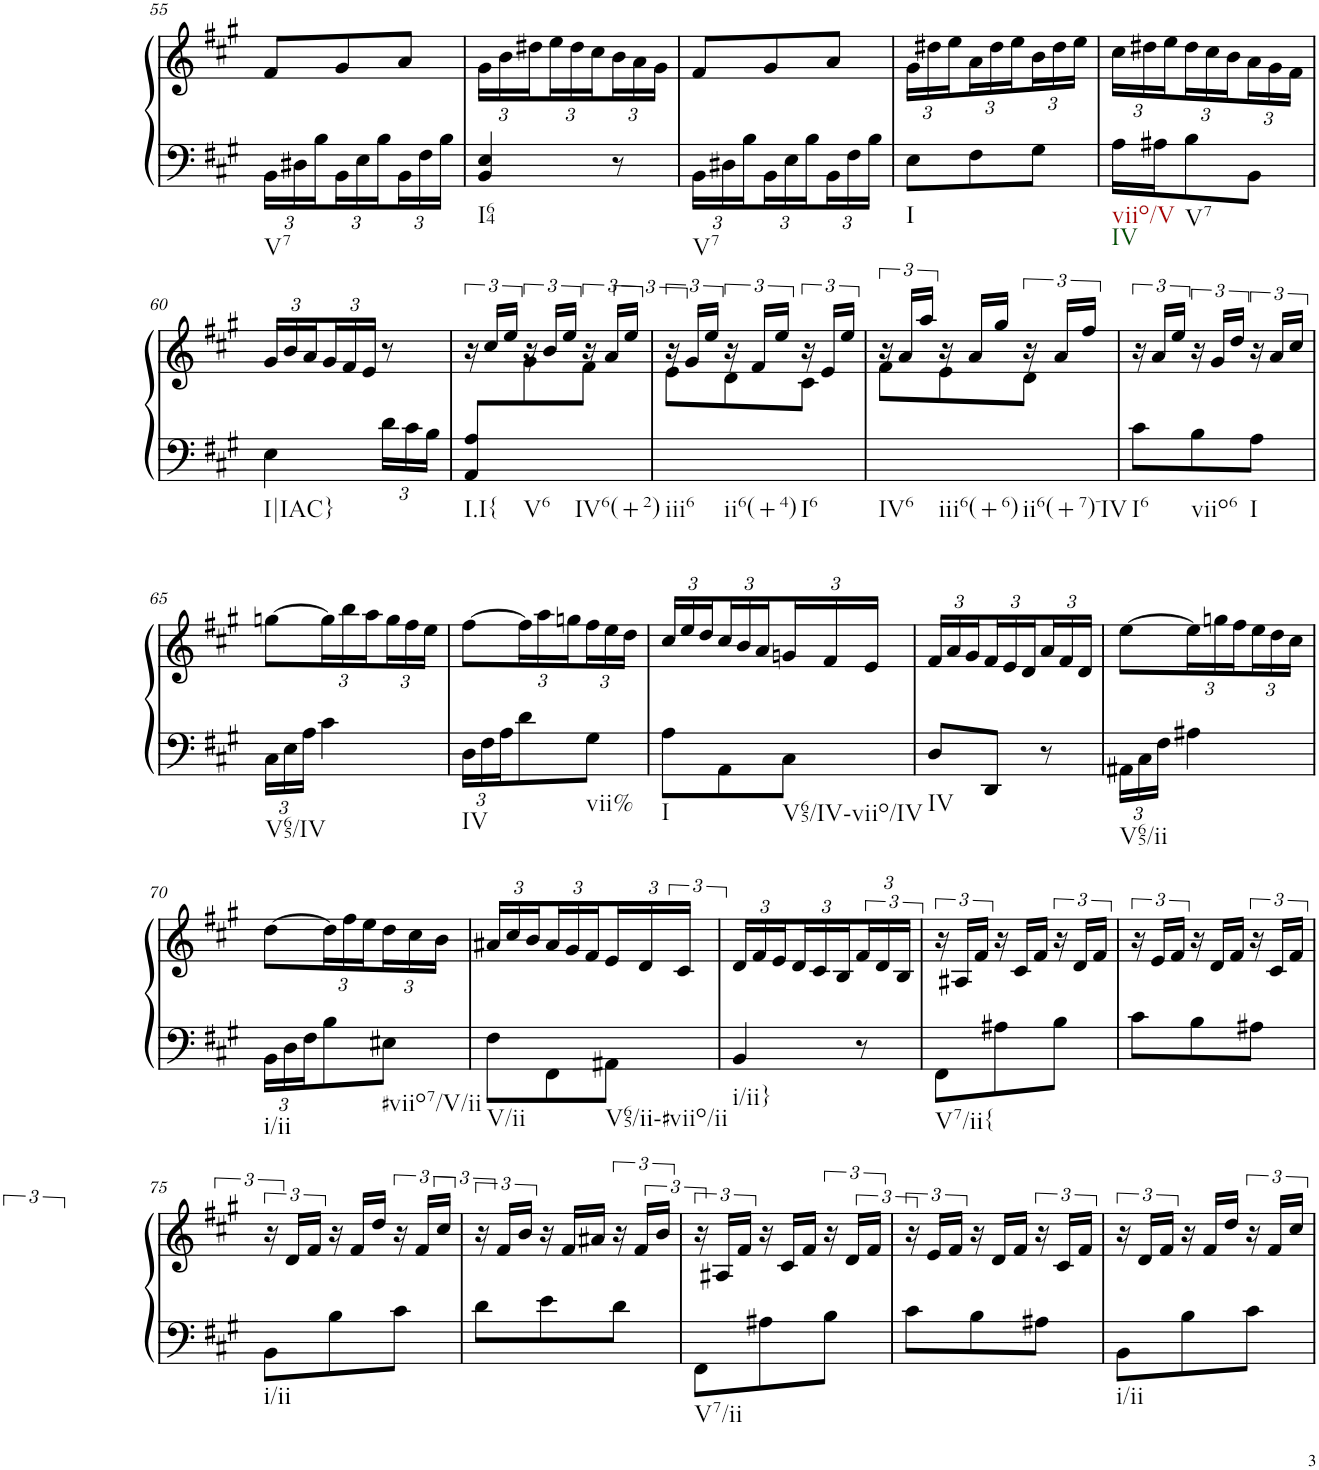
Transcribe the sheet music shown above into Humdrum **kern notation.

**kern	**kern
*part1	*part1
*staff2	*staff1
*I"Piano	*
*I'Pno.	*
!!LO:PB:g=z
*clefF4	*clefG2
*k[f#c#g#]	*k[f#c#g#]
*M3/8	*M3/8
*Xbrackettup	*
=55	=55
!LO:TX:b:t=V7	!
24BB\LL	8f#/L
24D#X\	.
24B\	.
24BB\	8g#/
24E\	.
24B\	.
24BB\	8a/J
24F#\	.
24B\JJ	.
=56	=56
*	*Xbrackettup
!LO:TX:b:t=I64	!
4BB/ 4E/	24g#\LL
.	24b\
.	24dd#X\
.	24ee\
.	24dd#\
.	24cc#\
8r	24b\
.	24a\
.	24g#\JJ
=57	=57
!LO:TX:b:t=V7	!
24BB\LL	8f#/L
24D#X\	.
24B\	.
24BB\	8g#/
24E\	.
24B\	.
24BB\	8a/J
24F#\	.
24B\JJ	.
=58	=58
!LO:TX:b:t=I	!
8E\L	24g#\LL
.	24dd#X\
.	24ee\
8F#\	24a\
.	24dd#\
.	24ee\
8G#\J	24b\
.	24dd#\
.	24ee\JJ
=59	=59
!LO:TX:b:t=viio/V	!
!LO:TX:b:t=IV	!
16A\LL	24cc#\LL
.	24dd#X\
16A#X\J	.
.	24ee\
!LO:TX:b:t=V7	!
8B\	24dd#\
.	24cc#\
.	24b\
8BB\J	24a\
.	24g#\
.	24f#\JJ
!!LO:LB:g=z
=60	=60
!LO:TX:b:t=I|IAC}	!
4E\	24g#/LL
.	24b/
.	24a/
.	24g#/
.	24f#/
.	24e/JJ
24d\LL	8r
24c#\	.
24B\JJ	.
=61	=61
*	*brackettup
*	*^
!LO:TX:b:t=I.I{	!	!
8AA/ 8A/L	24r	8ryy
.	24cc#/LL	.
.	24ee/JJ	.
!LO:TX:b:t=V6	!	!
8ryy	24r	8g#\
.	24b/LL	.
.	24ee/JJ	.
!LO:TX:b:t=IV6(+2)	!	!
8ryy	24r	8f#\J
.	24a/LL	.
.	24ee/JJ	.
=62	=62	=62
!LO:TX:b:t=iii6	!	!
8ryy	24r	8e\L
.	24g#/LL	.
.	24ee/JJ	.
!LO:TX:b:t=ii6(+4)	!	!
8ryy	24r	8d\
.	24f#/LL	.
.	24ee/JJ	.
!LO:TX:b:t=I6	!	!
8ryy	24r	8c#\J
.	24e/LL	.
.	24ee/JJ	.
=63	=63	=63
!LO:TX:b:t=IV6	!	!
8ryy	24r	8f#\L
.	24a/LL	.
.	24aa/JJ	.
!LO:TX:b:t=iii6(+6)	!	!
8ryy	24r	8e\
.	24a/LL	.
.	24gg#/JJ	.
!LO:TX:b:t=ii6(+7)-IV	!	!
8ryy	24r	8d\J
.	24a/LL	.
.	24ff#/JJ	.
*	*v	*v
=64	=64
!LO:TX:b:t=I6	!
8c#\L	24r
.	24a/LL
.	24ee/JJ
!LO:TX:b:t=viio6	!
8B\	24r
.	24g#/LL
.	24dd/JJ
!LO:TX:b:t=I	!
8A\J	24r
.	24a/LL
.	24cc#/JJ
!!LO:LB:g=z
=65	=65
!LO:TX:b:t=V65/IV	!
24C#\LL	[8ggn\L
24E\	.
24A\JJ	.
*	*Xbrackettup
4c#\	24gg\L]
.	24bb\
.	24aa\
.	24gg\
.	24ff#\
.	24ee\JJ
=66	=66
!LO:TX:b:t=IV	!
24D\LL	[8ff#\L
24F#\	.
24A\J	.
8d\	24ff#\L]
.	24aa\
.	24ggn\
!LO:TX:b:t=vii%	!
8G#\J	24ff#\
.	24ee\
.	24dd\JJ
=67	=67
!LO:TX:b:t=I	!
8A\L	24cc#/LL
.	24ee/
.	24dd/
8AA\	24cc#/
.	24b/
.	24a/
!LO:TX:b:t=V65/IV-viio/IV	!
8C#\J	24gn/
.	24f#/
.	24e/JJ
=68	=68
!LO:TX:b:t=IV	!
8D/L	24f#/LL
.	24a/
.	24g#/
8DD/J	24f#/
.	24e/
.	24d/
8r	24a/
.	24f#/
.	24d/JJ
=69	=69
!LO:TX:b:t=V65/ii	!
24AA#X\LL	[8ee\L
24C#\	.
24F#\JJ	.
4A#X\	24ee\L]
.	24ggn\
.	24ff#\
.	24ee\
.	24dd\
.	24cc#\JJ
!!LO:LB:g=z
=70	=70
!LO:TX:b:t=i/ii	!
24BB\LL	[8dd\L
24D\	.
24F#\J	.
8B\	24dd\L]
.	24ff#\
.	24ee\
!LO:TX:b:t=#viio7/V/ii	!
8E#X\J	24dd\
.	24cc#\
.	24b\JJ
=71	=71
!LO:TX:b:t=V/ii	!
8F#\L	24a#X/LL
.	24cc#/
.	24b/
8FF#\	24a#/
.	24g#/
.	24f#/
!LO:TX:b:t=V65/ii-#viio/ii	!
8AA#X\J	24e/
.	24d/
.	24c#/JJ
=72	=72
!LO:TX:b:t=i/ii}	!
4BB/	24d/LL
.	24f#/
.	24e/
.	24d/
.	24c#/
.	24B/
8r	24f#/
.	24d/
.	24B/JJ
=73	=73
*	*brackettup
!LO:TX:b:t=V7/ii{	!
8FF#\L	24r
.	24A#X/LL
.	24f#/JJ
8A#X\	24r
.	24c#/LL
.	24f#/JJ
8B\J	24r
.	24d/LL
.	24f#/JJ
=74	=74
8c#\L	24r
.	24e/LL
.	24f#/JJ
8B\	24r
.	24d/LL
.	24f#/JJ
8A#X\J	24r
.	24c#/LL
.	24f#/JJ
!!LO:LB:g=z
=75	=75
!LO:TX:b:t=i/ii	!
8BB\L	24r
.	24d/LL
.	24f#/JJ
8B\	24r
.	24f#/LL
.	24dd/JJ
8c#\J	24r
.	24f#/LL
.	24cc#/JJ
=76	=76
8d\L	24r
.	24f#/LL
.	24b/JJ
8e\	24r
.	24f#/LL
.	24a#X/JJ
8d\J	24r
.	24f#/LL
.	24b/JJ
=77	=77
!LO:TX:b:t=V7/ii	!
8FF#\L	24r
.	24A#X/LL
.	24f#/JJ
8A#X\	24r
.	24c#/LL
.	24f#/JJ
8B\J	24r
.	24d/LL
.	24f#/JJ
=78	=78
8c#\L	24r
.	24e/LL
.	24f#/JJ
8B\	24r
.	24d/LL
.	24f#/JJ
8A#X\J	24r
.	24c#/LL
.	24f#/JJ
=79	=79
!LO:TX:b:t=i/ii	!
8BB\L	24r
.	24d/LL
.	24f#/JJ
8B\	24r
.	24f#/LL
.	24dd/JJ
8c#\J	24r
.	24f#/LL
.	24cc#/JJ
=	=
*-	*-
